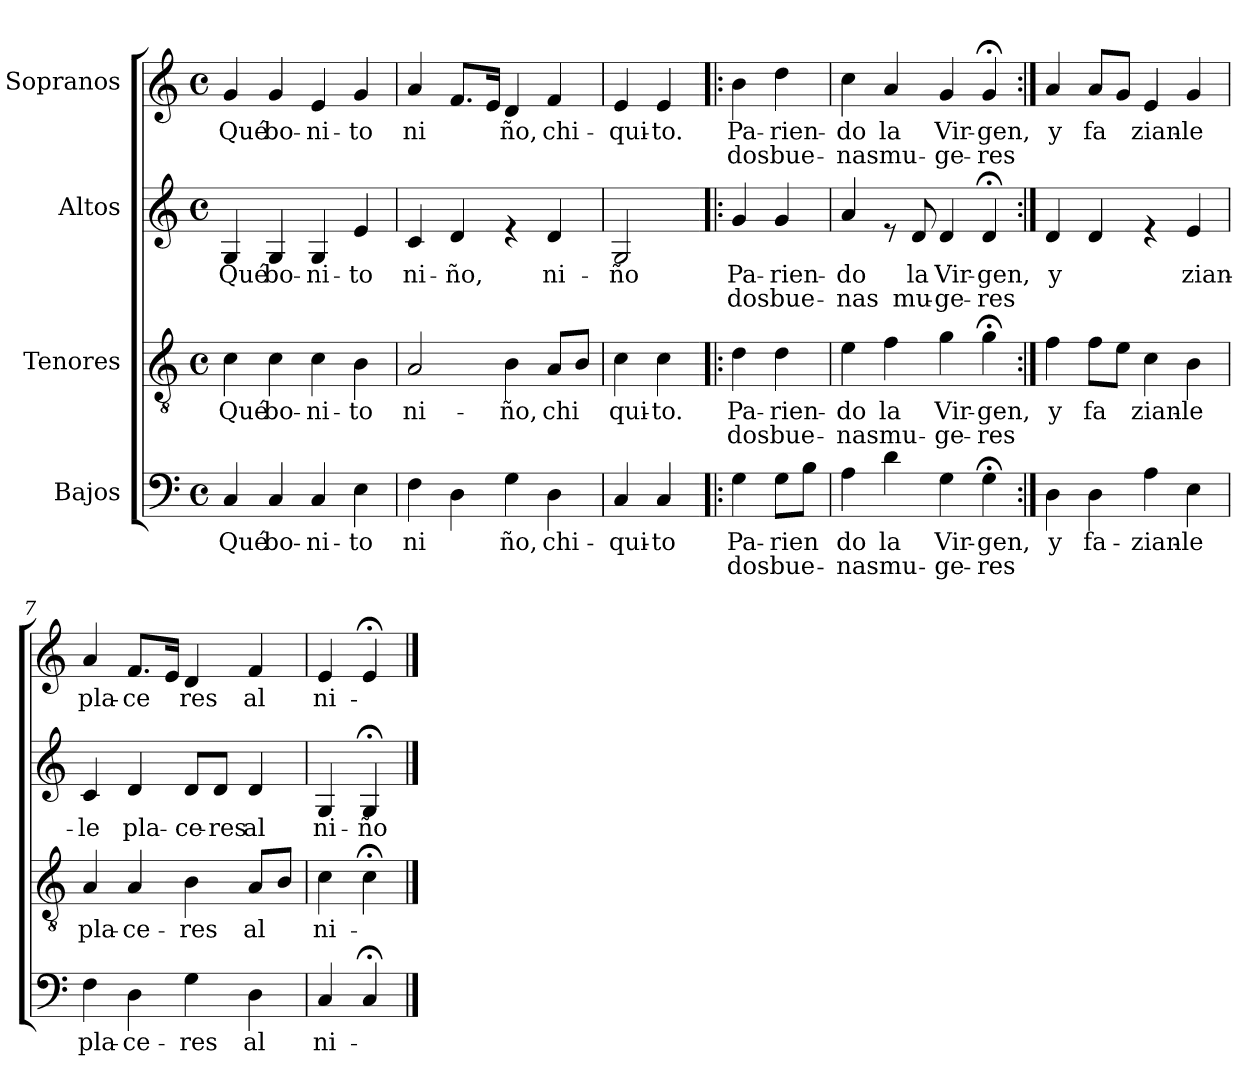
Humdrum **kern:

**kern	**text	**text	**kern	**text	**text	**kern	**text	**text	**kern	**text	**text
*part4	*part4	*part4	*part3	*part3	*part3	*part2	*part2	*part2	*part1	*part1	*part1
*staff4	*staff4	*staff4	*staff3	*staff3	*staff3	*staff2	*staff2	*staff2	*staff1	*staff1	*staff1
*I"Bajos	*	*	*I"Tenores	*	*	*I"Altos	*	*	*I"Sopranos	*	*
*clefF4	*	*	*clefGv2	*	*	*clefG2	*	*	*clefG2	*	*
*k[]	*	*	*k[]	*	*	*k[]	*	*	*k[]	*	*
*C:	*	*	*C:	*	*	*C:	*	*	*C:	*	*
*M4/4	*	*	*M4/4	*	*	*M4/4	*	*	*M4/4	*	*
*met(c)	*	*	*met(c)	*	*	*met(c)	*	*	*met(c)	*	*
=1	=1	=1	=1	=1	=1	=1	=1	=1	=1	=1	=1
!	!LO:LY:b	!	!	!LO:LY:b	!	!	!LO:LY:b	!	!	!LO:LY:b	!
4C/	Qué	.	4c\	Qué	.	4G/	Qué	.	4g/	Qué	.
!	!LO:LY:b	!	!	!LO:LY:b	!	!	!LO:LY:b	!	!	!LO:LY:b	!
4C/	bo-	.	4c\	bo-	.	4G/	bo-	.	4g/	bo-	.
!	!LO:LY:b	!	!	!LO:LY:b	!	!	!LO:LY:b	!	!	!LO:LY:b	!
4C/	-ni-	.	4c\	-ni-	.	4G/	-ni-	.	4e/	-ni-	.
!	!LO:LY:b	!	!	!LO:LY:b	!	!	!LO:LY:b	!	!	!LO:LY:b	!
4E\	-to	.	4B\	-to	.	4e/	-to	.	4g/	-to	.
=2	=2	=2	=2	=2	=2	=2	=2	=2	=2	=2	=2
!	!LO:LY:b	!	!	!LO:LY:b	!	!	!LO:LY:b	!	!	!LO:LY:b	!
4F\	ni	.	2A/	ni-	.	4c/	ni-	.	4a/	ni	.
!	!	!	!	!	!	!	!LO:LY:b	!	!	!	!
4D\	.	.	.	.	.	4d/	-ño,	.	8.f/L	.	.
.	.	.	.	.	.	.	.	.	16e/Jk	.	.
!	!LO:LY:b	!	!	!LO:LY:b	!	!	!	!	!	!LO:LY:b	!
4G\	ño,	.	4B\	-ño,	.	4re	.	.	4d/	ño,	.
!	!LO:LY:b	!	!	!LO:LY:b	!	!	!LO:LY:b	!	!	!LO:LY:b	!
4D\	chi-	.	8A/L	chi	.	4d/	ni-	.	4f/	chi-	.
.	.	.	8B/J	.	.	.	.	.	.	.	.
=3	=3	=3	=3	=3	=3	=3	=3	=3	=3	=3	=3
!	!LO:LY:b	!	!	!LO:LY:b	!	!	!LO:LY:b	!	!	!LO:LY:b	!
4C/	-qui-	.	4c\	qui-	.	2G/	-ño	.	4e/	-qui-	.
!	!LO:LY:b	!	!	!LO:LY:b	!	!	!	!	!	!LO:LY:b	!
4C/	-to	.	4c\	-to.	.	.	.	.	4e/	-to.	.
!!LO:LB:g=z
=4!|:	=4!|:	=4!|:	=4!|:	=4!|:	=4!|:	=4!|:	=4!|:	=4!|:	=4!|:	=4!|:	=4!|:
!	!LO:LY:b	!LO:LY:b	!	!LO:LY:b	!LO:LY:b	!	!LO:LY:b	!LO:LY:b	!	!LO:LY:b	!LO:LY:b
4G\	Pa-	dos	4d\	Pa-	dos	4g/	Pa-	dos	4b\	Pa-	dos
!	!LO:LY:b	!LO:LY:b	!	!LO:LY:b	!LO:LY:b	!	!LO:LY:b	!LO:LY:b	!	!LO:LY:b	!LO:LY:b
8G\L	-rien	bue-	4d\	-rien-	bue-	4g/	-rien-	bue-	4dd\	-rien-	bue-
8B\J	.	.	.	.	.	.	.	.	.	.	.
=5	=5	=5	=5	=5	=5	=5	=5	=5	=5	=5	=5
!	!LO:LY:b	!LO:LY:b	!	!LO:LY:b	!LO:LY:b	!	!LO:LY:b	!LO:LY:b	!	!LO:LY:b	!LO:LY:b
4A\	do	-nas	4e\	-do	-nas	4a/	-do	-nas	4cc\	-do	-nas
!	!LO:LY:b	!LO:LY:b	!	!LO:LY:b	!LO:LY:b	!	!	!	!	!LO:LY:b	!LO:LY:b
4d\	la	mu-	4f\	la	mu-	8re	.	.	4a/	la	mu-
!	!	!	!	!	!	!	!LO:LY:b	!LO:LY:b	!	!	!
.	.	.	.	.	.	8d/	la	mu-	.	.	.
!	!LO:LY:b	!LO:LY:b	!	!LO:LY:b	!LO:LY:b	!	!LO:LY:b	!LO:LY:b	!	!LO:LY:b	!LO:LY:b
4G\	Vir-	-ge-	4g\	Vir-	-ge-	4d/	Vir-	-ge-	4g/	Vir-	-ge-
!	!LO:LY:b	!LO:LY:b	!	!LO:LY:b	!LO:LY:b	!	!LO:LY:b	!LO:LY:b	!	!LO:LY:b	!LO:LY:b
4G;<\	-gen,	-res	4g;<\	-gen,	-res	4d;/	-gen,	-res	4g;/	-gen,	-res
!!LO:LB:g=z
=6:|!	=6:|!	=6:|!	=6:|!	=6:|!	=6:|!	=6:|!	=6:|!	=6:|!	=6:|!	=6:|!	=6:|!
!	!LO:LY:b	!	!	!LO:LY:b	!	!	!LO:LY:b	!	!	!LO:LY:b	!
4D\	y	.	4f\	y	.	4d/	y	.	4a/	y	.
!	!LO:LY:b	!	!	!LO:LY:b	!	!	!	!	!	!LO:LY:b	!
4D\	fa-	.	8f\L	fa	.	4d/	.	.	8a/L	fa	.
.	.	.	8e\J	.	.	.	.	.	8g/J	.	.
!	!LO:LY:b	!	!	!LO:LY:b	!	!	!	!	!	!LO:LY:b	!
4A\	-zian-	.	4c\	zian-	.	4re	.	.	4e/	zian-	.
!	!LO:LY:b	!	!	!LO:LY:b	!	!	!LO:LY:b	!	!	!LO:LY:b	!
4E\	-le	.	4B\	-le	.	4e/	-zian-	.	4g/	-le	.
=7	=7	=7	=7	=7	=7	=7	=7	=7	=7	=7	=7
!	!LO:LY:b	!	!	!LO:LY:b	!	!	!LO:LY:b	!	!	!LO:LY:b	!
4F\	pla-	.	4A/	pla-	.	4c/	-le	.	4a/	pla-	.
!	!LO:LY:b	!	!	!LO:LY:b	!	!	!LO:LY:b	!	!	!LO:LY:b	!
4D\	-ce-	.	4A/	-ce-	.	4d/	pla-	.	8.f/L	-ce	.
.	.	.	.	.	.	.	.	.	16e/Jk	.	.
!	!LO:LY:b	!	!	!LO:LY:b	!	!	!LO:LY:b	!	!	!LO:LY:b	!
4G\	-res	.	4B\	-res	.	8d/L	-ce-	.	4d/	res	.
!	!	!	!	!	!	!	!LO:LY:b	!	!	!	!
.	.	.	.	.	.	8d/J	-res	.	.	.	.
!	!LO:LY:b	!	!	!LO:LY:b	!	!	!LO:LY:b	!	!	!LO:LY:b	!
4D\	al	.	8A/L	al	.	4d/	al	.	4f/	al	.
.	.	.	8B/J	.	.	.	.	.	.	.	.
=8	=8	=8	=8	=8	=8	=8	=8	=8	=8	=8	=8
!	!LO:LY:b	!	!	!LO:LY:b	!	!	!LO:LY:b	!	!	!LO:LY:b	!
4C/	ni-	.	4c\	ni-	.	4G/	ni-	.	4e/	ni-	.
!	!	!	!	!	!	!	!LO:LY:b	!	!	!	!
4C;/	.	.	4c;<\	.	.	4G;/	-ño	.	4e;/	.	.
==	==	==	==	==	==	==	==	==	==	==	==
*-	*-	*-	*-	*-	*-	*-	*-	*-	*-	*-	*-
